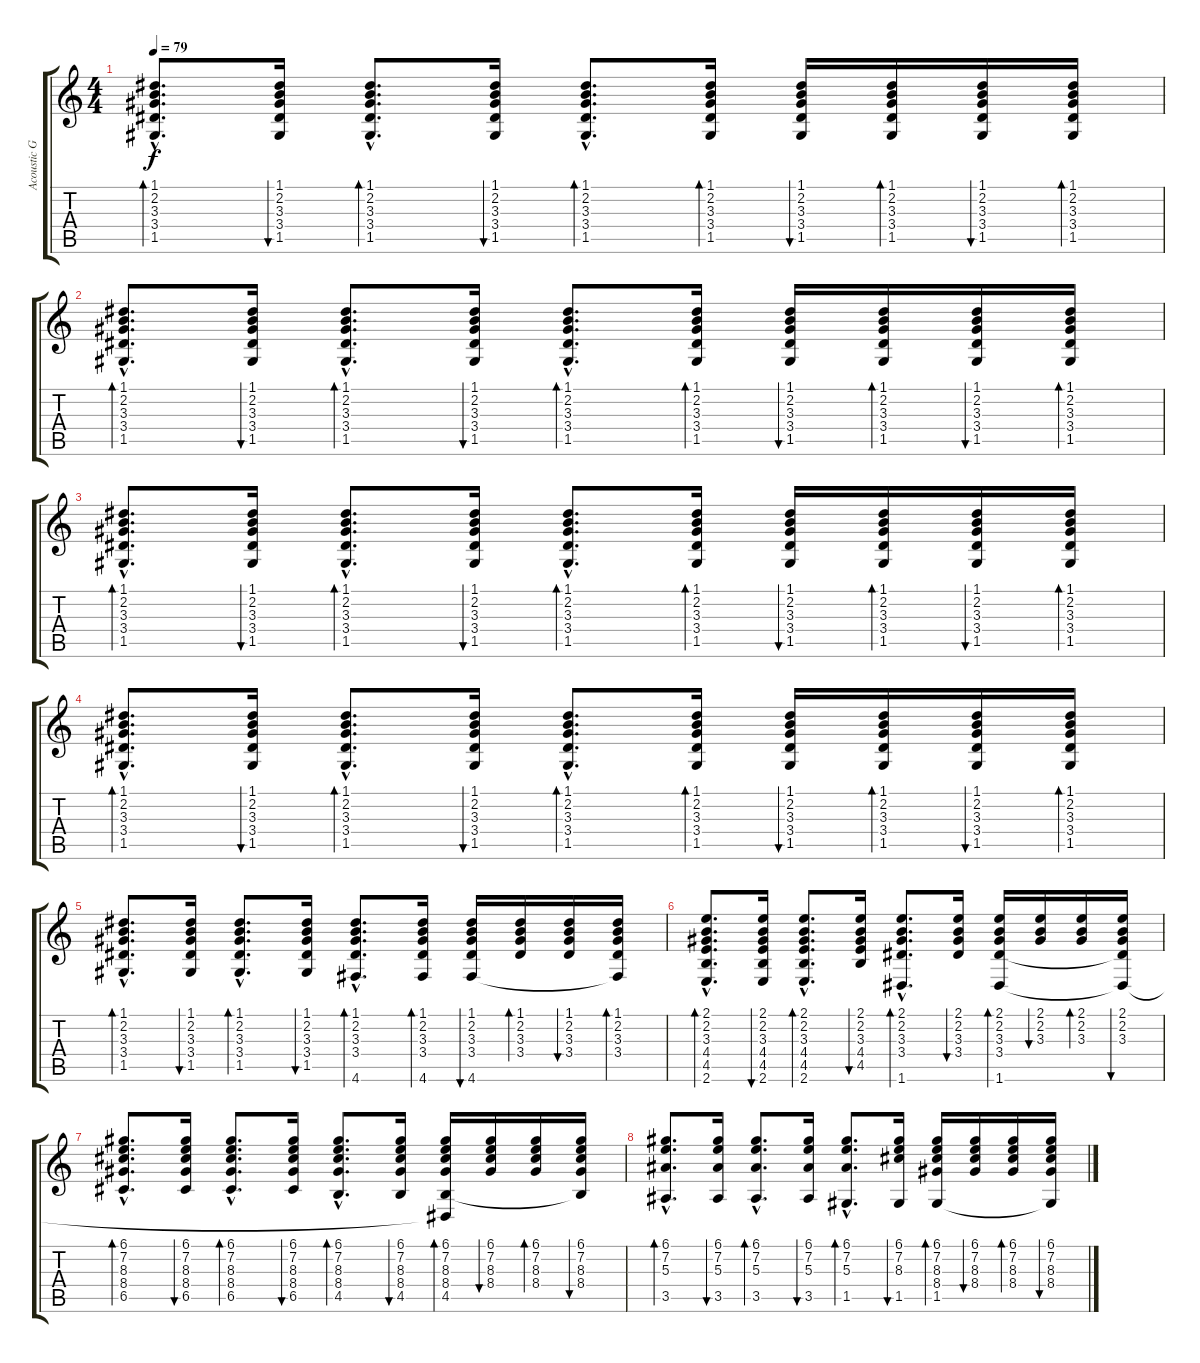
\track ("Acoustic Guitar" "Acoustic G") {instrument acousticguitarsteel}
\staff {score tabs}
\tuning (D4 A3 F3 C3 G2 D2) {hide}
\ts (4 4)
\tempo 79
\clef g2
\ks c
(1.1{hac} 2.2{hac} 3.3{hac} 3.4{hac} 1.5{hac}).8{d bd 60 dy f instrument acousticguitarsteel} (1.1 2.2 3.3 3.4 1.5).16{bu 30} (1.1{hac} 2.2{hac} 3.3{hac} 3.4{hac} 1.5{hac}).8{d bd 30} (1.1 2.2 3.3 3.4 1.5).16{bu 30} (1.1{hac} 2.2{hac} 3.3{hac} 3.4{hac} 1.5{hac}).8{d bd 30} (1.1 2.2 3.3 3.4 1.5).16{bd 30} (1.1 2.2 3.3 3.4 1.5).16{bu 30} (1.1 2.2 3.3 3.4 1.5).16{bd 30} (1.1 2.2 3.3 3.4 1.5).16{bu 30} (1.1 2.2 3.3 3.4 1.5).16{bd 30} |
(1.1{hac} 2.2{hac} 3.3{hac} 3.4{hac} 1.5{hac}).8{d bd 60} (1.1 2.2 3.3 3.4 1.5).16{bu 30} (1.1{hac} 2.2{hac} 3.3{hac} 3.4{hac} 1.5{hac}).8{d bd 30} (1.1 2.2 3.3 3.4 1.5).16{bu 30} (1.1{hac} 2.2{hac} 3.3{hac} 3.4{hac} 1.5{hac}).8{d bd 30} (1.1 2.2 3.3 3.4 1.5).16{bd 30} (1.1 2.2 3.3 3.4 1.5).16{bu 30} (1.1 2.2 3.3 3.4 1.5).16{bd 30} (1.1 2.2 3.3 3.4 1.5).16{bu 30} (1.1 2.2 3.3 3.4 1.5).16{bd 30} |
(1.1{hac} 2.2{hac} 3.3{hac} 3.4{hac} 1.5{hac}).8{d bd 60} (1.1 2.2 3.3 3.4 1.5).16{bu 30} (1.1{hac} 2.2{hac} 3.3{hac} 3.4{hac} 1.5{hac}).8{d bd 30} (1.1 2.2 3.3 3.4 1.5).16{bu 30} (1.1{hac} 2.2{hac} 3.3{hac} 3.4{hac} 1.5{hac}).8{d bd 30} (1.1 2.2 3.3 3.4 1.5).16{bd 30} (1.1 2.2 3.3 3.4 1.5).16{bu 30} (1.1 2.2 3.3 3.4 1.5).16{bd 30} (1.1 2.2 3.3 3.4 1.5).16{bu 30} (1.1 2.2 3.3 3.4 1.5).16{bd 30} |
(1.1{hac} 2.2{hac} 3.3{hac} 3.4{hac} 1.5{hac}).8{d bd 60} (1.1 2.2 3.3 3.4 1.5).16{bu 30} (1.1{hac} 2.2{hac} 3.3{hac} 3.4{hac} 1.5{hac}).8{d bd 30} (1.1 2.2 3.3 3.4 1.5).16{bu 30} (1.1{hac} 2.2{hac} 3.3{hac} 3.4{hac} 1.5{hac}).8{d bd 30} (1.1 2.2 3.3 3.4 1.5).16{bd 30} (1.1 2.2 3.3 3.4 1.5).16{bu 30} (1.1 2.2 3.3 3.4 1.5).16{bd 30} (1.1 2.2 3.3 3.4 1.5).16{bu 30} (1.1 2.2 3.3 3.4 1.5).16{bd 30} |
(1.1{hac} 2.2{hac} 3.3{hac} 3.4{hac} 1.5{hac}).8{d bd 60} (1.1 2.2 3.3 3.4 1.5).16{bu 30} (1.1{hac} 2.2{hac} 3.3{hac} 3.4{hac} 1.5{hac}).8{d bd 30} (1.1 2.2 3.3 3.4 1.5).16{bu 30} (1.1{hac} 2.2{hac} 3.3{hac} 3.4{hac} 4.6{hac}).8{d bd 30} (1.1 2.2 3.3 3.4 4.6).16{bd 30} (1.1 2.2 3.3 3.4 4.6).16{bu 30} (1.1 2.2 3.3 3.4).16{bd 30} (1.1 2.2 3.3 3.4).16{bu 30} (1.1 2.2 3.3 3.4 4.6{t}).16{bd 30} |
(2.1{hac} 2.2{hac} 3.3{hac} 4.4{hac} 4.5{hac} 2.6{hac}).8{d bd 60} (2.1 2.2 3.3 4.4 4.5 2.6).16{bu 30} (2.1{hac} 2.2{hac} 3.3{hac} 4.4{hac} 4.5{hac} 2.6{hac}).8{d bd 30} (2.1 2.2 3.3 4.4 4.5).16{bu 30} (2.1{hac} 2.2{hac} 3.3{hac} 3.4{hac} 1.6{hac}).8{d bd 30} (2.1 2.2 3.3 3.4).16{bu 30} (2.1 2.2 3.3 3.4 1.6).16{bd 30} (2.1 2.2 3.3).16{bu 30} (2.1 2.2 3.3).16{bd 30} (2.1 2.2 3.3 3.4{t} 1.6{t}).16{bu 30} |
(6.1{hac} 7.2{hac} 8.3{hac} 8.4{hac} 6.5{hac}).8{d bd 60} (6.1 7.2 8.3 8.4 6.5).16{bu 30} (6.1{hac} 7.2{hac} 8.3{hac} 8.4{hac} 6.5{hac}).8{d bd 30} (6.1 7.2 8.3 8.4 6.5).16{bu 30} (6.1{hac} 7.2{hac} 8.3{hac} 8.4{hac} 4.5{hac}).8{d bd 30} (6.1 7.2 8.3 8.4 4.5).16{bu 30} (6.1 7.2 8.3 8.4 4.5 1.6{t}).16{bd 30} (6.1 7.2 8.3 8.4).16{bu 30} (6.1 7.2 8.3 8.4).16{bd 30} (6.1 7.2 8.3 8.4 4.5{t}).16{bu 30} |
(6.1{hac} 7.2{hac} 5.3{hac} 3.5{hac}).8{d bd 60} (6.1 7.2 5.3 3.5).16{bu 30} (6.1{hac} 7.2{hac} 5.3{hac} 3.5{hac}).8{d bd 30} (6.1 7.2 5.3 3.5).16{bu 30} (6.1{hac} 7.2{hac} 5.3{hac} 1.5{hac}).8{d bd 30} (6.1 7.2 8.3 1.5).16{bu 30} (6.1 7.2 8.3 8.4 1.5).16{bd 30} (6.1 7.2 8.3 8.4).16{bu 30} (6.1 7.2 8.3 8.4).16{bd 30} (6.1 7.2 8.3 8.4 1.5{t}).16{bu 30}
